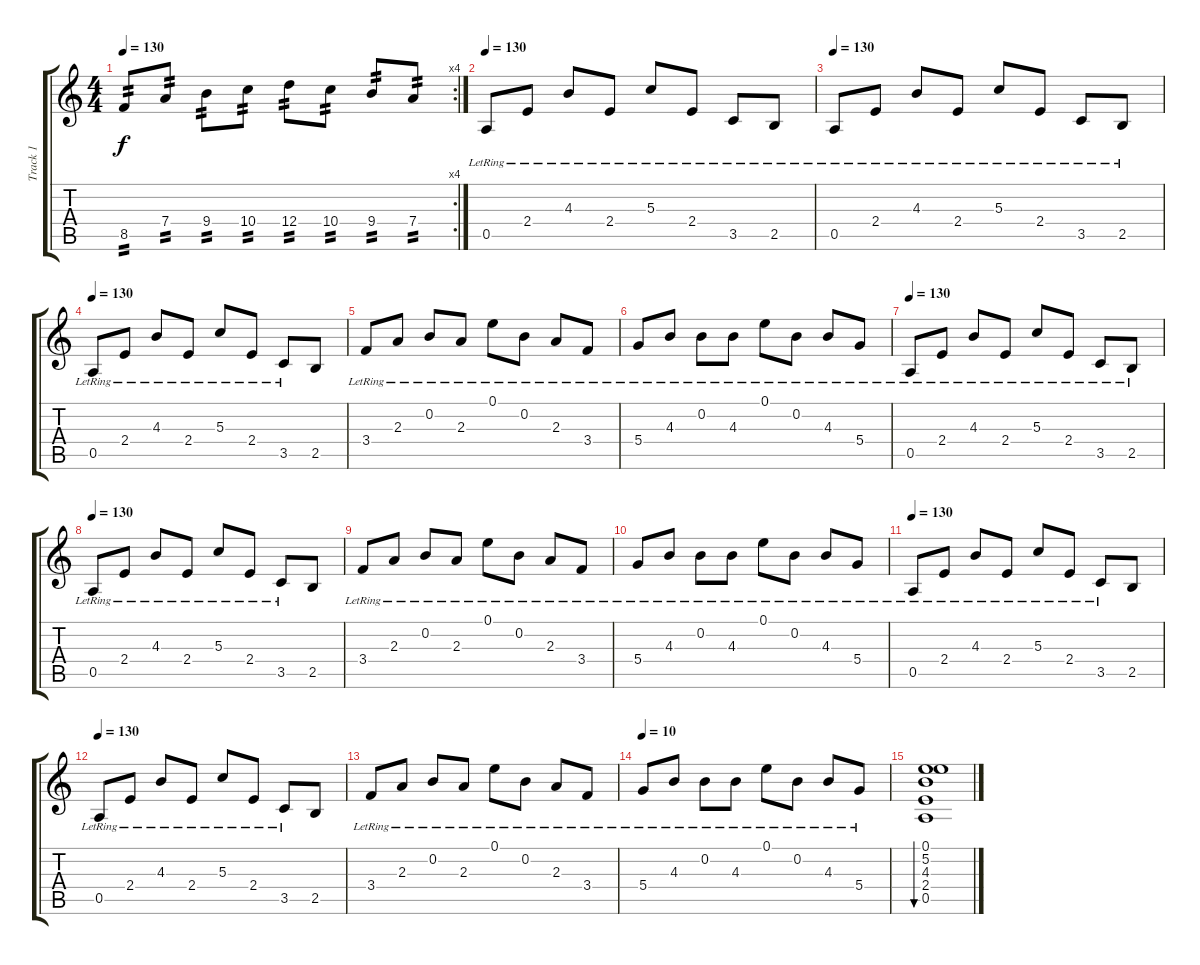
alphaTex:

\track ("Track 1" "Track 1") {instrument overdrivenguitar}
\staff {score tabs}
\tuning (E4 B3 G3 D3 A2 E2) {hide}
\rc 4
\ts (4 4)
\tempo 130
\clef g2
\ks c
8.5.8{tp 2 dy f} 7.4.8{tp 2} 9.4.8{tp 2} 10.4.8{tp 2} 12.4.8{tp 2} 10.4.8{tp 2} 9.4.8{tp 2} 7.4.8{tp 2} |
\tempo 130
0.5{lr}.8{instrument acousticguitarsteel} 2.4{lr}.8 4.3{lr}.8 2.4{lr}.8 5.3{lr}.8 2.4{lr}.8 3.5{lr}.8 2.5{lr}.8 |
\tempo 130
0.5{lr}.8{instrument acousticguitarsteel} 2.4{lr}.8 4.3{lr}.8 2.4{lr}.8 5.3{lr}.8 2.4{lr}.8 3.5{lr}.8 2.5{lr}.8 |
\tempo 130
0.5{lr}.8{instrument acousticguitarsteel} 2.4{lr}.8 4.3{lr}.8 2.4{lr}.8 5.3{lr}.8 2.4{lr}.8 3.5{lr}.8 2.5.8 |
3.4{lr}.8 2.3{lr}.8 0.2{lr}.8 2.3{lr}.8 0.1{lr}.8 0.2{lr}.8 2.3{lr}.8 3.4{lr}.8 |
5.4{lr}.8 4.3{lr}.8 0.2{lr}.8 4.3{lr}.8 0.1{lr}.8 0.2{lr}.8 4.3{lr}.8 5.4{lr}.8 |
\tempo 130
0.5{lr}.8{instrument acousticguitarsteel} 2.4{lr}.8 4.3{lr}.8 2.4{lr}.8 5.3{lr}.8 2.4{lr}.8 3.5{lr}.8 2.5{lr}.8 |
\tempo 130
0.5{lr}.8{instrument acousticguitarsteel} 2.4{lr}.8 4.3{lr}.8 2.4{lr}.8 5.3{lr}.8 2.4{lr}.8 3.5{lr}.8 2.5.8 |
3.4{lr}.8 2.3{lr}.8 0.2{lr}.8 2.3{lr}.8 0.1{lr}.8 0.2{lr}.8 2.3{lr}.8 3.4{lr}.8 |
5.4{lr}.8 4.3{lr}.8 0.2{lr}.8 4.3{lr}.8 0.1{lr}.8 0.2{lr}.8 4.3{lr}.8 5.4{lr}.8 |
\tempo 130
0.5{lr}.8{instrument acousticguitarsteel} 2.4{lr}.8 4.3{lr}.8 2.4{lr}.8 5.3{lr}.8 2.4{lr}.8 3.5{lr}.8 2.5.8 |
\tempo 130
0.5{lr}.8{instrument acousticguitarsteel} 2.4{lr}.8 4.3{lr}.8 2.4{lr}.8 5.3{lr}.8 2.4{lr}.8 3.5{lr}.8 2.5.8 |
3.4{lr}.8 2.3{lr}.8 0.2{lr}.8 2.3{lr}.8 0.1{lr}.8 0.2{lr}.8 2.3{lr}.8 3.4{lr}.8 |
\tempo 10
5.4{lr}.8 4.3{lr}.8 0.2{lr}.8 4.3{lr}.8 0.1{lr}.8 0.2{lr}.8 4.3{lr}.8 5.4{lr}.8 |
(0.1 5.2 4.3 2.4 0.5).1{bu 60}
